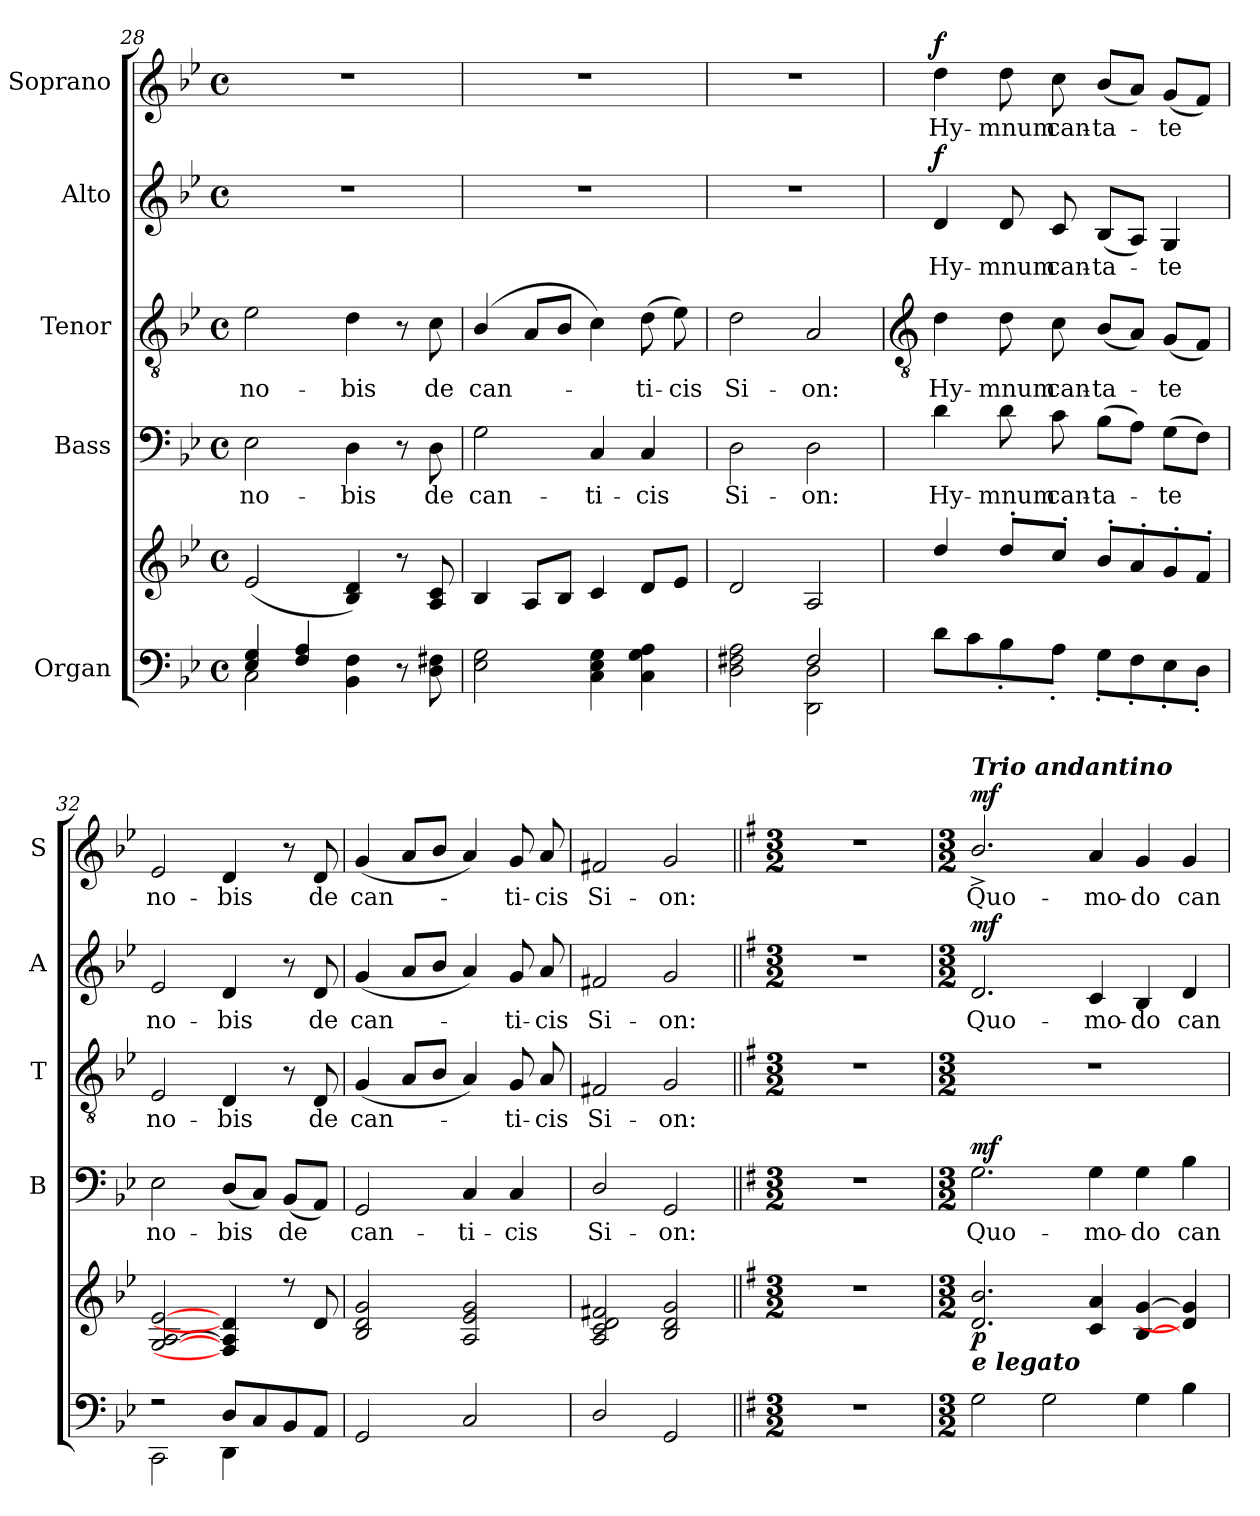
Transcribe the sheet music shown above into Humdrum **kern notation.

**kern	**kern	**dynam	**kern	**text	**dynam	**kern	**text	**kern	**text	**dynam	**kern	**text	**dynam
*part5	*part5	*part5	*part4	*part4	*part4	*part3	*part3	*part2	*part2	*part2	*part1	*part1	*part1
*staff6	*staff5	*staff5/6	*staff4	*staff4	*staff4	*staff3	*staff3	*staff2	*staff2	*staff2	*staff1	*staff1	*staff1
*I"Organ	*	*	*I"Bass	*	*	*I"Tenor	*	*I"Alto	*	*	*I"Soprano	*	*
*	*	*	*I'B	*	*	*I'T	*	*I'A	*	*	*I'S	*	*
*clefF4	*clefG2	*	*clefF4	*	*	*clefGv2	*	*clefG2	*	*	*clefG2	*	*
*k[b-e-]	*k[b-e-]	*	*k[b-e-]	*	*	*k[b-e-]	*	*k[b-e-]	*	*	*k[b-e-]	*	*
*B-:	*B-:	*	*B-:	*	*	*B-:	*	*B-:	*	*	*B-:	*	*
*M4/4	*M4/4	*	*M4/4	*	*	*M4/4	*	*M4/4	*	*	*M4/4	*	*
*met(c)	*met(c)	*	*met(c)	*	*	*met(c)	*	*met(c)	*	*	*met(c)	*	*
=28	=28	=28	=28	=28	=28	=28	=28	=28	=28	=28	=28	=28	=28
*^	*	*	*	*	*	*	*	*	*	*	*	*	*
!	!	!	!	!	!LO:LY:b	!	!	!LO:LY:b	!	!	!	!	!	!
4E-/ 4G/	2C\	(<2e-	.	2E-	no-	.	2e-	no-	1r	.	.	1r	.	.
4F/ 4A/	.	.	.	.	.	.	.	.	.	.	.	.	.	.
!	!	!	!	!	!LO:LY:b	!	!	!LO:LY:b	!	!	!	!	!	!
2ryy	4BB-\ 4F\	4B- 4d)	.	4D	-bis	.	4d	-bis	.	.	.	.	.	.
.	8r	8r	.	8r	.	.	8r	.	.	.	.	.	.	.
!	!	!	!	!	!LO:LY:b	!	!	!LO:LY:b	!	!	!	!	!	!
.	8D\ 8F#X\	8A 8c	.	8D	de	.	8c	de	.	.	.	.	.	.
=29	=29	=29	=29	=29	=29	=29	=29	=29	=29	=29	=29	=29	=29	=29
!	!	!	!	!	!LO:LY:b	!	!	!LO:LY:b	!	!	!	!	!	!
1ryy	2E-\ 2G\	4B-	.	2G	can-	.	(<4B-/	can-	1r	.	.	1r	.	.
.	.	8AL	.	.	.	.	8AL	.	.	.	.	.	.	.
.	.	8B-J	.	.	.	.	8B-J	.	.	.	.	.	.	.
!	!	!	!	!	!LO:LY:b	!	!	!	!	!	!	!	!	!
.	4C\ 4E-\ 4G\	4c	.	4C	-ti-	.	4c)	.	.	.	.	.	.	.
!	!	!	!	!	!LO:LY:b	!	!	!LO:LY:b	!	!	!	!	!	!
.	4C\ 4G\ 4A\	8dL	.	4C	-cis	.	(>8d	ti-	.	.	.	.	.	.
!	!	!	!	!	!	!	!	!LO:LY:b	!	!	!	!	!	!
.	.	8e-J	.	.	.	.	8e-)	-cis	.	.	.	.	.	.
=30	=30	=30	=30	=30	=30	=30	=30	=30	=30	=30	=30	=30	=30	=30
!	!	!	!	!	!LO:LY:b	!	!	!LO:LY:b	!	!	!	!	!	!
2ryy	2D\ 2F#X\ 2A\	2d	.	2D	Si-	.	2d	Si-	1r	.	.	1r	.	.
!	!	!	!	!	!LO:LY:b	!	!	!LO:LY:b	!	!	!	!	!	!
2F#/	2DD\ 2D\	2A	.	2D	-on:	.	2A	-on:	.	.	.	.	.	.
!!LO:LB:g=z
=31	=31	=31	=31	=31	=31	=31	=31	=31	=31	=31	=31	=31	=31	=31
*	*	*	*	*	*	*	*clefGv2	*	*	*	*	*	*	*
*	*	*^	*	*	*	*	*	*	*	*	*	*	*	*
!	!	!	!	!	!	!LO:LY:b	!	!	!LO:LY:b	!	!LO:LY:b	!LO:DY:b	!	!LO:LY:b	!LO:DY:b
1ryy	8d\L	4dd	1ryy	.	4d	Hy-	.	4d	Hy-	4d	Hy-	f	4dd	Hy-	f
.	8c\	.	.	.	.	.	.	.	.	.	.	.	.	.	.
!	!	!	!	!	!	!LO:LY:b	!	!	!LO:LY:b	!	!LO:LY:b	!	!	!LO:LY:b	!
.	8B-'\	8dd'L	.	.	8d	-mnum	.	8d	-mnum	8d	-mnum	.	8dd	-mnum	.
!	!	!	!	!	!	!LO:LY:b	!	!	!LO:LY:b	!	!LO:LY:b	!	!	!LO:LY:b	!
.	8A'\J	8cc'J	.	.	8c	can-	.	8c	can-	8c	can-	.	8cc	can-	.
!	!	!	!	!	!	!LO:LY:b	!	!	!LO:LY:b	!	!LO:LY:b	!	!	!LO:LY:b	!
.	8G'\L	8b-'L	.	.	(>8B-L	-ta-	.	(<8B-L	-ta-	(<8B-L	-ta-	.	(<8b-L	-ta-	.
.	8F'\	8a'	.	.	8AJ)	.	.	8AJ)	.	8AJ)	.	.	8aJ)	.	.
!	!	!	!	!	!	!LO:LY:b	!	!	!LO:LY:b	!	!LO:LY:b	!	!	!LO:LY:b	!
.	8E-'\	8g'	.	.	(>8GL	te	.	(<8GL	te	4G	te	.	(<8gL	te	.
.	8D'\J	8f'J	.	.	8FJ)	.	.	8FJ)	.	.	.	.	8fJ)	.	.
=32	=32	=32	=32	=32	=32	=32	=32	=32	=32	=32	=32	=32	=32	=32	=32
!	!	!	!	!	!	!LO:LY:b	!	!	!LO:LY:b	!	!LO:LY:b	!	!	!LO:LY:b	!
2r	2CC\	[2G [2A [2e-	1ryy	.	2E-	no-	.	2E-	no-	2e-	no-	.	2e-	no-	.
!	!	!	!	!	!	!LO:LY:b	!	!	!LO:LY:b	!	!LO:LY:b	!	!	!LO:LY:b	!
8DL	4DD\	4F#] 4A] 4d]	.	.	(<8DL	-bis	.	4D	-bis	4d	-bis	.	4d	-bis	.
8C	.	.	.	.	8CJ)	.	.	.	.	.	.	.	.	.	.
!	!	!	!	!	!	!LO:LY:b	!	!	!	!	!	!	!	!	!
8BB-	4ryy	8r	.	.	(<8BB-L	de	.	8r	.	8r	.	.	8r	.	.
!	!	!	!	!	!	!	!	!	!LO:LY:b	!	!LO:LY:b	!	!	!LO:LY:b	!
8AAJ	.	8d	.	.	8AAJ)	.	.	8D	de	8d	de	.	8d	de	.
=33	=33	=33	=33	=33	=33	=33	=33	=33	=33	=33	=33	=33	=33	=33	=33
!	!	!	!	!	!	!LO:LY:b	!	!	!LO:LY:b	!	!LO:LY:b	!	!	!LO:LY:b	!
2GG	1ryy	2B- 2d 2g	1ryy	.	2GG	can-	.	(<4G	can-	(<4g	can-	.	(<4g	can-	.
.	.	.	.	.	.	.	.	8AL	.	8aL	.	.	8aL	.	.
.	.	.	.	.	.	.	.	8B-J	.	8b-J	.	.	8b-J	.	.
!	!	!	!	!	!	!LO:LY:b	!	!	!	!	!	!	!	!	!
2C	.	2A 2e- 2g	.	.	4C	-ti-	.	4A)	.	4a)	.	.	4a)	.	.
!	!	!	!	!	!	!LO:LY:b	!	!	!LO:LY:b	!	!LO:LY:b	!	!	!LO:LY:b	!
.	.	.	.	.	4C	-cis	.	8G	ti-	8g	ti-	.	8g	ti-	.
!	!	!	!	!	!	!	!	!	!LO:LY:b	!	!LO:LY:b	!	!	!LO:LY:b	!
.	.	.	.	.	.	.	.	8A	-cis	8a	-cis	.	8a	-cis	.
=34	=34	=34	=34	=34	=34	=34	=34	=34	=34	=34	=34	=34	=34	=34	=34
!	!	!	!	!	!	!LO:LY:b	!	!	!LO:LY:b	!	!LO:LY:b	!	!	!LO:LY:b	!
2D/	1ryy	2A 2c 2d 2f#X	1ryy	.	2D/	Si-	.	2F#X	Si-	2f#X	Si-	.	2f#X	Si-	.
!	!	!	!	!	!	!LO:LY:b	!	!	!LO:LY:b	!	!LO:LY:b	!	!	!LO:LY:b	!
2GG	.	2B- 2d 2g	.	.	2GG	-on:	.	2G	-on:	2g	-on:	.	2g	-on:	.
*v	*v	*	*	*	*	*	*	*	*	*	*	*	*	*	*
*	*v	*v	*	*	*	*	*	*	*	*	*	*	*	*
=35||	=35||	=35||	=35||	=35||	=35||	=35||	=35||	=35||	=35||	=35||	=35||	=35||	=35||
*k[f#]	*k[f#]	*	*k[f#]	*	*	*k[f#]	*	*k[f#]	*	*	*k[f#]	*	*
*G:	*G:	*	*G:	*	*	*G:	*	*G:	*	*	*G:	*	*
*M3/2	*M3/2	*	*M3/2	*	*	*M3/2	*	*M3/2	*	*	*M3/2	*	*
1.r	1.r	.	1.r	.	.	1.r	.	1.r	.	.	1.r	.	.
!!LO:LB:g=z
=36	=36	=36	=36	=36	=36	=36	=36	=36	=36	=36	=36	=36	=36
*M3/2	*M3/2	*	*M3/2	*	*	*M3/2	*	*M3/2	*	*	*M3/2	*	*
*	*^	*	*	*	*	*	*	*	*	*	*	*	*
!	!	!	!	!	!	!	!	!	!	!	!	!LO:TX:a:Bi:t=Trio andantino	!	!
!	!LO:TX:b:Bi:t=e legato	!	!	!	!	!	!	!	!	!	!	!	!	!
!	!	!LO:N:vis=1	!LO:DY:b	!	!LO:LY:b	!LO:DY:b	!	!	!	!LO:LY:b	!LO:DY:b	!	!LO:LY:b	!LO:DY:b
2G	2.d/ 2.b/	1.ryy	p	2.G	Quo-	mf	1.r	.	2.d	Quo-	mf	2.b^/	Quo-	mf
2G	.	.	.	.	.	.	.	.	.	.	.	.	.	.
!	!	!	!	!	!LO:LY:b	!	!	!	!	!LO:LY:b	!	!	!LO:LY:b	!
.	4c/ 4a/	.	.	4G	-mo-	.	.	.	4c	-mo-	.	4a	-mo-	.
!	!	!	!	!	!LO:LY:b	!	!	!	!	!LO:LY:b	!	!	!LO:LY:b	!
4G	[4B/ [4g/	.	.	4G	-do	.	.	.	4B	-do	.	4g	-do	.
!	!	!	!	!	!LO:LY:b	!	!	!	!	!LO:LY:b	!	!	!LO:LY:b	!
4B	4d/] 4g/]	.	.	4B	can-	.	.	.	4d	can-	.	4g	can-	.
*	*v	*v	*	*	*	*	*	*	*	*	*	*	*	*
=	=	=	=	=	=	=	=	=	=	=	=	=	=
*-	*-	*-	*-	*-	*-	*-	*-	*-	*-	*-	*-	*-	*-
